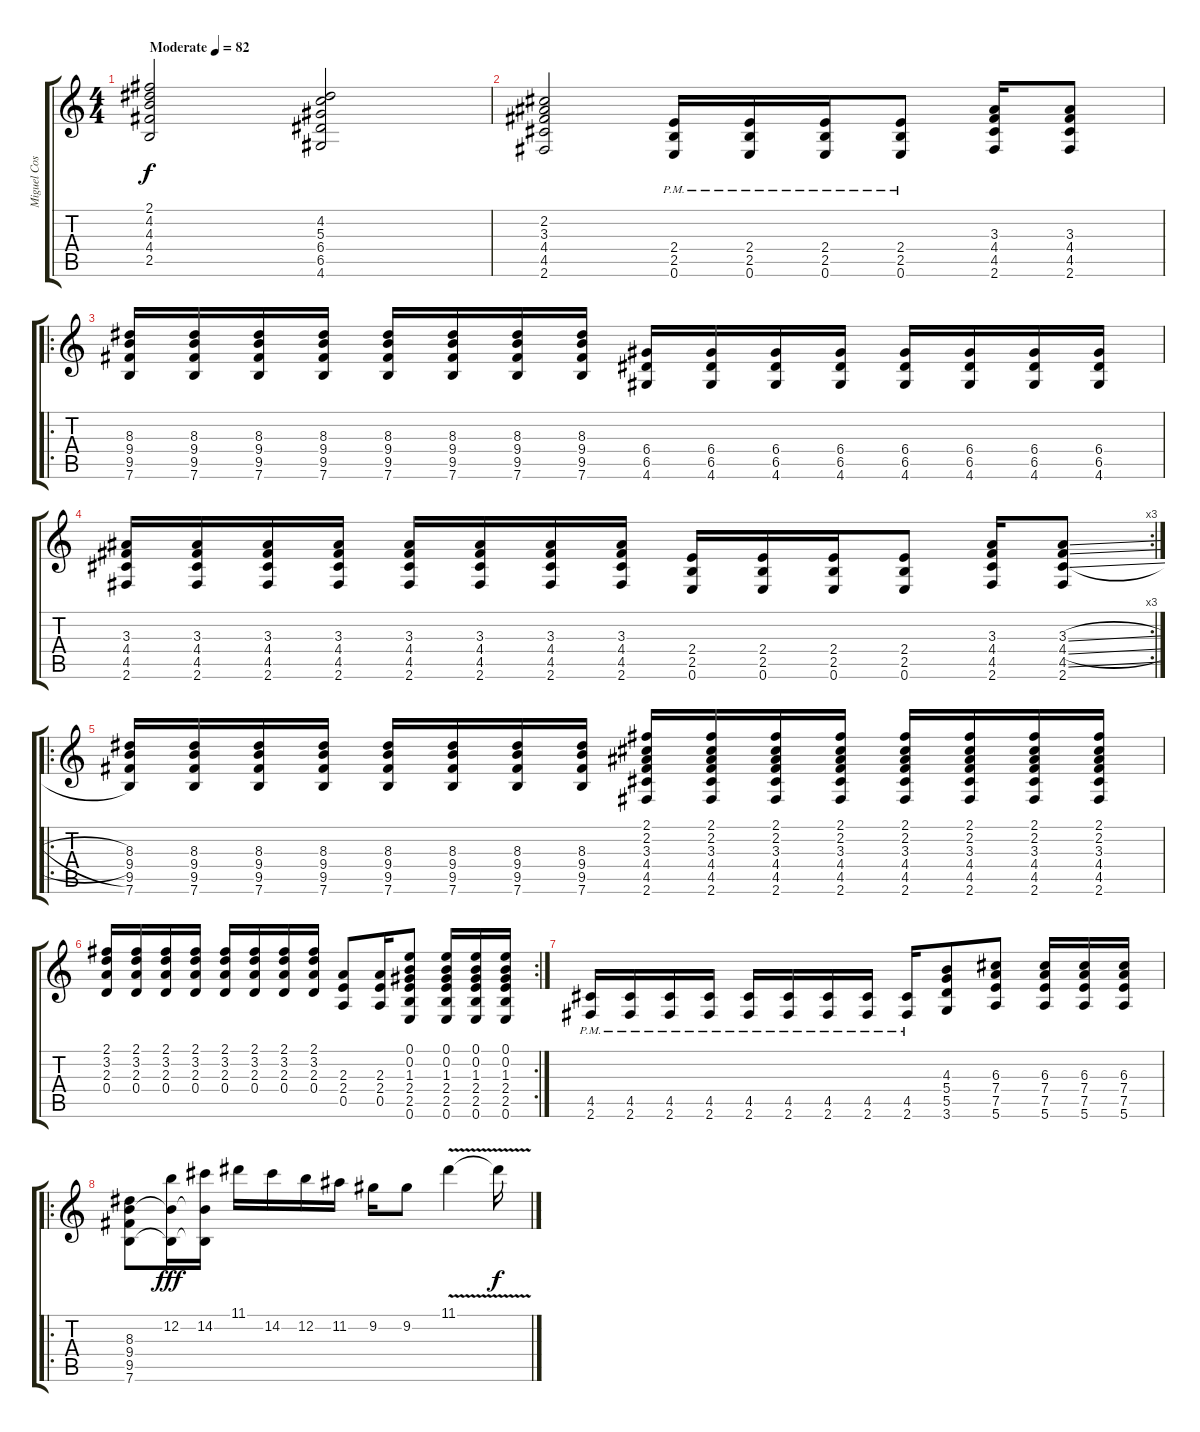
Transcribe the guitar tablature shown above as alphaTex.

\track ("Miguel Costas - Guitarra" "Miguel Cos") {instrument electricguitarclean}
\staff {score tabs}
\tuning (E4 B3 G3 D3 A2 E2) {hide}
\ts (4 4)
\tempo (82 "Moderate")
\clef g2
\ks c
(2.1 4.2 4.3 4.4 2.5).2{dy f instrument electricguitarclean} (4.2 5.3 6.4 6.5 4.6).2 |
(2.2 3.3 4.4 4.5 2.6).2 (2.4{pm} 2.5{pm} 0.6{pm}).16 (2.4{pm} 2.5{pm} 0.6{pm}).16 (2.4{pm} 2.5{pm} 0.6{pm}).16 (2.4{pm} 2.5{pm} 0.6{pm}).8 (3.3 4.4 4.5 2.6).16 (3.3 4.4 4.5 2.6).8 |
\ro
(8.3 9.4 9.5 7.6).16 (8.3 9.4 9.5 7.6).16 (8.3 9.4 9.5 7.6).16 (8.3 9.4 9.5 7.6).16 (8.3 9.4 9.5 7.6).16 (8.3 9.4 9.5 7.6).16 (8.3 9.4 9.5 7.6).16 (8.3 9.4 9.5 7.6).16 (6.4 6.5 4.6).16 (6.4 6.5 4.6).16 (6.4 6.5 4.6).16 (6.4 6.5 4.6).16 (6.4 6.5 4.6).16 (6.4 6.5 4.6).16 (6.4 6.5 4.6).16 (6.4 6.5 4.6).16 |
\rc 3
(3.3 4.4 4.5 2.6).16 (3.3 4.4 4.5 2.6).16 (3.3 4.4 4.5 2.6).16 (3.3 4.4 4.5 2.6).16 (3.3 4.4 4.5 2.6).16 (3.3 4.4 4.5 2.6).16 (3.3 4.4 4.5 2.6).16 (3.3 4.4 4.5 2.6).16 (2.4 2.5 0.6).16 (2.4 2.5 0.6).16 (2.4 2.5 0.6).16 (2.4 2.5 0.6).8 (3.3 4.4 4.5 2.6).16 (3.3{sl} 4.4{sl} 4.5{sl} 2.6).8 |
\ro
(8.3 9.4 9.5 7.6).16 (8.3 9.4 9.5 7.6).16 (8.3 9.4 9.5 7.6).16 (8.3 9.4 9.5 7.6).16 (8.3 9.4 9.5 7.6).16 (8.3 9.4 9.5 7.6).16 (8.3 9.4 9.5 7.6).16 (8.3 9.4 9.5 7.6).16 (2.1 2.2 3.3 4.4 4.5 2.6).16 (2.1 2.2 3.3 4.4 4.5 2.6).16 (2.1 2.2 3.3 4.4 4.5 2.6).16 (2.1 2.2 3.3 4.4 4.5 2.6).16 (2.1 2.2 3.3 4.4 4.5 2.6).16 (2.1 2.2 3.3 4.4 4.5 2.6).16 (2.1 2.2 3.3 4.4 4.5 2.6).16 (2.1 2.2 3.3 4.4 4.5 2.6).16 |
\rc 2
(2.1 3.2 2.3 0.4).16 (2.1 3.2 2.3 0.4).16 (2.1 3.2 2.3 0.4).16 (2.1 3.2 2.3 0.4).16 (2.1 3.2 2.3 0.4).16 (2.1 3.2 2.3 0.4).16 (2.1 3.2 2.3 0.4).16 (2.1 3.2 2.3 0.4).16 (2.3 2.4 0.5).8 (2.3 2.4 0.5).16 (0.1 0.2 1.3 2.4 2.5 0.6).8 (0.1 0.2 1.3 2.4 2.5 0.6).16 (0.1 0.2 1.3 2.4 2.5 0.6).16 (0.1 0.2 1.3 2.4 2.5 0.6).16 |
(4.5{pm} 2.6{pm}).16 (4.5{pm} 2.6{pm}).16 (4.5{pm} 2.6{pm}).16 (4.5{pm} 2.6{pm}).16 (4.5{pm} 2.6{pm}).16 (4.5{pm} 2.6{pm}).16 (4.5{pm} 2.6{pm}).16 (4.5{pm} 2.6{pm}).16 (4.5{pm} 2.6{pm}).16 (4.3 5.4 5.5 3.6).8 (6.3 7.4 7.5 5.6).8 (6.3 7.4 7.5 5.6).16 (6.3 7.4 7.5 5.6).16 (6.3 7.4 7.5 5.6).16 |
\ro
(8.3 9.4 9.5 7.6).8 (12.2 9.4{t} 7.6{t}).16{dy fff} (14.2 9.4{t} 7.6{t}).16 11.1.16 14.2.16 12.2.16 11.2.16 9.2.16 9.2.8 11.1{v}.4 11.1{t}.16{dy f}
